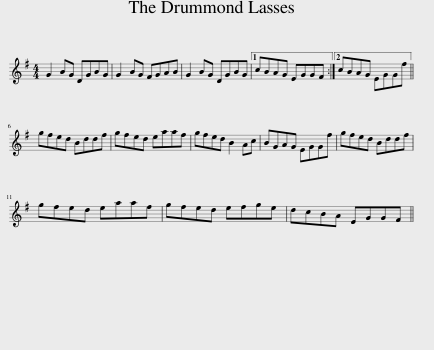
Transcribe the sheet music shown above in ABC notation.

X:1
L:1/8
M:4/4
I:linebreak $
K:G
V:1 treble
V:1
 G2 BG DGBG | G2 BG FGAB | G2 BG DGBG |1 cBAG EGGF :|2 cBAG EGGf ||$ %5
 gfed Bddf | gfed eaaf | gfed B2 Ac | BGAG EGGf | gfed Bddf |$ %10
 gfed eaaf | gfed efge | dcBA EGGF || %13
